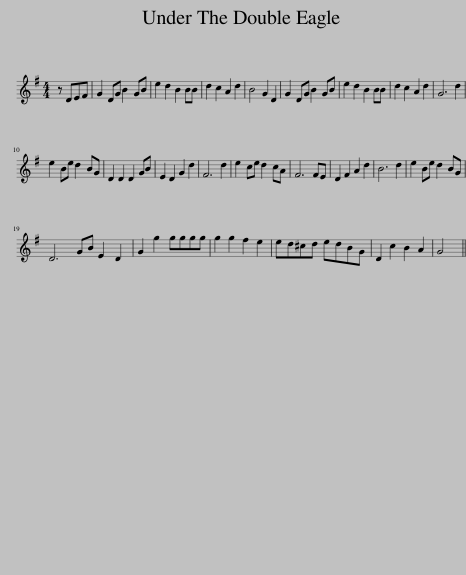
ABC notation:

X:1
L:1/8
M:4/4
I:linebreak $
K:G
V:1 treble
V:1
 z DEF | G2 DG B2 GB | e2 d2 B2 BB | d2 c2 A2 d2 | B4 G2 D2 | %5
 G2 DG B2 GB | e2 d2 B2 BB | d2 c2 A2 d2 | G6 d2 |$ e2 Be d2 BG | %10
 D2 D2 D2 GB | E2 D2 G2 d2 | F6 d2 | e2 ce d2 cA | F6 FE | %15
 D2 F2 A2 d2 | B6 d2 | e2 Be d2 BG |$ D6 GB E2 D2 | G2 g2 gggg | %20
 g2 g2 f2 e2 | ed^cd edBG | D2 c2 B2 A2 | G4 || %24
